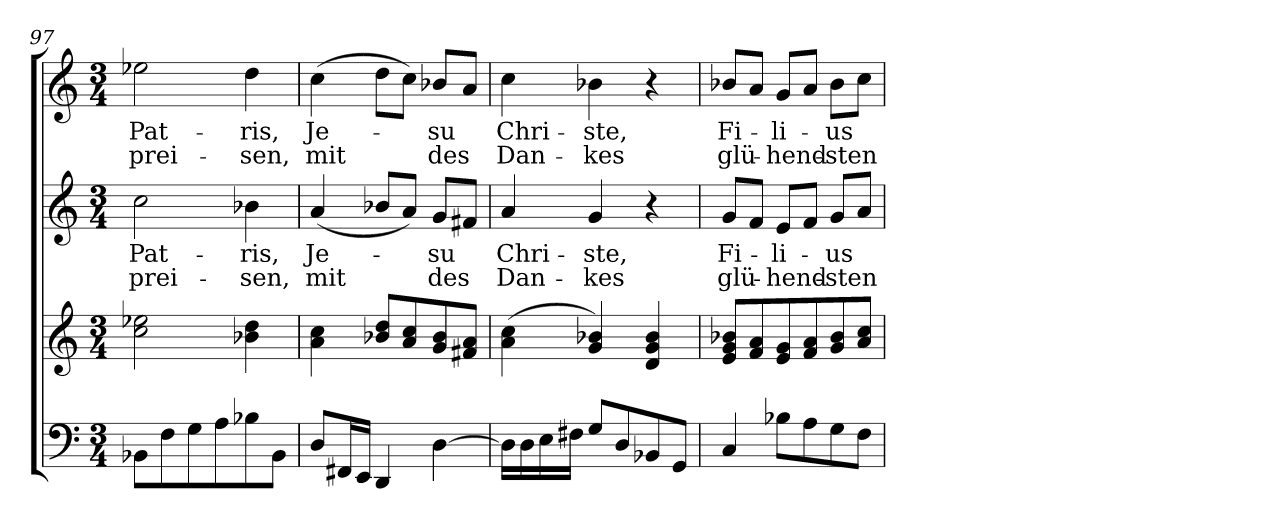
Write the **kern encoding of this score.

**kern	**kern	**kern	**text	**text	**kern	**text	**text
*part3	*part3	*part2	*part2	*part2	*part1	*part1	*part1
*staff4	*staff3	*staff2	*staff2	*staff2	*staff1	*staff1	*staff1
*clefF4	*clefG2	*clefG2	*	*	*clefG2	*	*
*k[]	*k[]	*k[]	*	*	*k[]	*	*
*C:	*C:	*C:	*	*	*C:	*	*
*M3/4	*M3/4	*M3/4	*	*	*M3/4	*	*
=97	=97	=97	=97	=97	=97	=97	=97
!	!	!	!LO:LY:b	!LO:LY:b	!	!LO:LY:b	!LO:LY:b
8BB-X\L	2cc\ 2ee-X\	2cc\	Pat-	prei-	2ee-X\	Pat-	prei-
8F\	.	.	.	.	.	.	.
8G\	.	.	.	.	.	.	.
8A\	.	.	.	.	.	.	.
!	!	!	!LO:LY:b	!LO:LY:b	!	!LO:LY:b	!LO:LY:b
8B-X\	4b-X\ 4dd\	4b-X\	-ris,	-sen,	4dd\	-ris,	-sen,
8BB-\J	.	.	.	.	.	.	.
=98	=98	=98	=98	=98	=98	=98	=98
!	!	!	!LO:LY:b	!LO:LY:b	!	!LO:LY:b	!LO:LY:b
8D/L	4a\ 4cc\	(<4a/	Je-	mit	(>4cc\	Je-	mit
16FF#X/L	.	.	.	.	.	.	.
16EE/JJ	.	.	.	.	.	.	.
4DD/	8b-X/ 8dd/L	8b-X/L	.	.	8dd\L	.	.
.	8a/ 8cc/	8a/J)	.	.	8cc\J)	.	.
!	!	!	!LO:LY:b	!LO:LY:b	!	!LO:LY:b	!LO:LY:b
[4D\	8g/ 8b-/	8g/L	-su	des	8b-X/L	-su	des
.	8f#X/ 8a/J	8f#X/J	.	.	8a/J	.	.
!!LO:LB:g=z
=99	=99	=99	=99	=99	=99	=99	=99
!	!	!	!LO:LY:b	!LO:LY:b	!	!LO:LY:b	!LO:LY:b
16D\LL]	(>4a\ 4cc\	4a/	Chri-	Dan-	4cc\	Chri-	Dan-
16D\	.	.	.	.	.	.	.
16E\	.	.	.	.	.	.	.
16F#X\JJ	.	.	.	.	.	.	.
!	!	!	!LO:LY:b	!LO:LY:b	!	!LO:LY:b	!LO:LY:b
8G/L	4g/ 4b-X/)	4g/	-ste,	-kes	4b-X\	-ste,	-kes
8D/	.	.	.	.	.	.	.
8BB-X/	4d/ 4g/ 4b-/	4r	.	.	4r	.	.
8GG/J	.	.	.	.	.	.	.
=100	=100	=100	=100	=100	=100	=100	=100
!	!	!	!LO:LY:b	!LO:LY:b	!	!LO:LY:b	!LO:LY:b
4C/	8e/ 8g/ 8b-X/L	8g/L	Fi-	glü-	8b-X/L	Fi-	glü-
.	8f/ 8a/	8f/J	.	.	8a/J	.	.
!	!	!	!LO:LY:b	!LO:LY:b	!	!LO:LY:b	!LO:LY:b
8B-X\L	8e/ 8g/	8e/L	-li-	-hend-	8g/L	-li-	-hend-
8A\	8f/ 8a/	8f/J	.	.	8a/J	.	.
!	!	!	!LO:LY:b	!LO:LY:b	!	!LO:LY:b	!LO:LY:b
8G\	8g/ 8b-/	8g/L	-us	-sten	8b-\L	-us	-sten
8F\J	8a/ 8cc/J	8a/J	.	.	8cc\J	.	.
=	=	=	=	=	=	=	=
*-	*-	*-	*-	*-	*-	*-	*-
